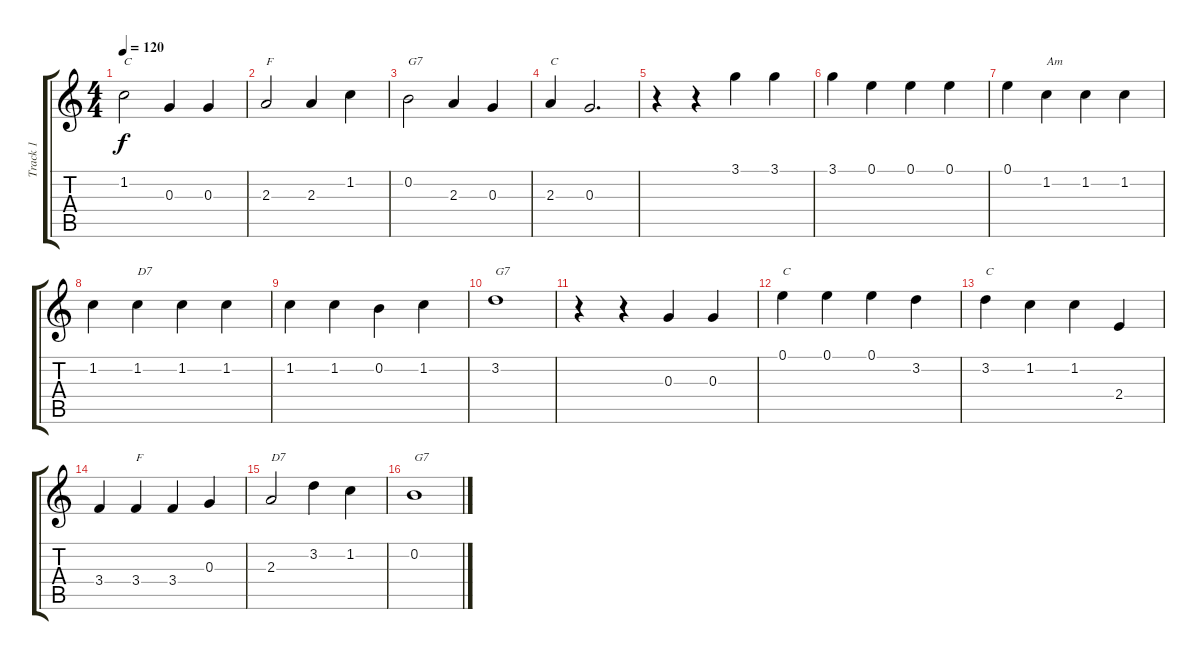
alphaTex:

\track ("Track 1" "Track 1") {instrument acousticguitarsteel}
\staff {score tabs}
\tuning (E4 B3 G3 D3 A2 E2) {hide}
\ts (4 4)
\tempo 120
\clef g2
\ks c
1.2.2{txt "C" dy f} 0.3.4 0.3.4 |
2.3.2{txt "F"} 2.3.4 1.2.4 |
0.2.2{txt "G7"} 2.3.4 0.3.4 |
2.3.4{txt "C"} 0.3.2{d} |
r.4 r.4 3.1.4 3.1.4 |
3.1.4 0.1.4 0.1.4 0.1.4 |
0.1.4 1.2.4{txt "Am"} 1.2.4 1.2.4 |
1.2.4 1.2.4{txt "D7"} 1.2.4 1.2.4 |
1.2.4 1.2.4 0.2.4 1.2.4 |
3.2.1{txt "G7"} |
r.4 r.4 0.3.4 0.3.4 |
0.1.4{txt "C"} 0.1.4 0.1.4 3.2.4 |
3.2.4{txt "C"} 1.2.4 1.2.4 2.4.4 |
3.4.4 3.4.4{txt "F"} 3.4.4 0.3.4 |
2.3.2{txt "D7"} 3.2.4 1.2.4 |
0.2.1{txt "G7"}
